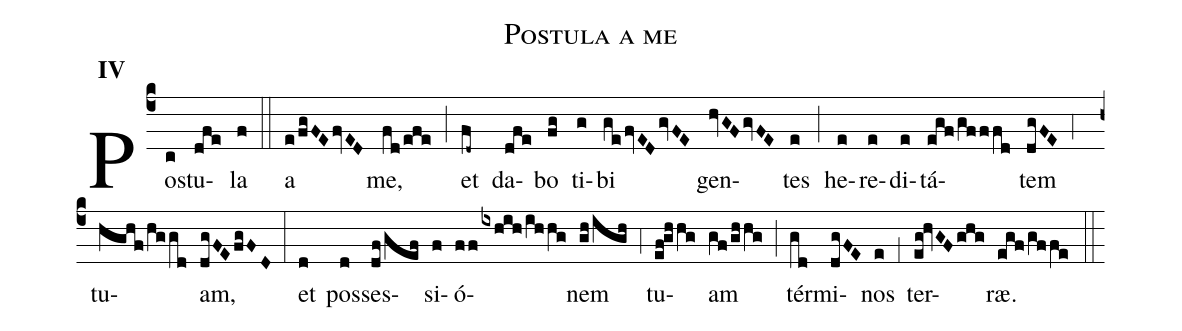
name:Postula a me;
mode:IV;
office-part:Offertoria;
%%
(c4) Po(c)stu(dfe)la(f) (::) a(e/fgFE/fvED) me,(fd/efe) (;) et(fd~) da(dfe)bo(fg) ti(g)bi(ge/fvED/gvFE) gen(hvGF/gvFE)tes(e) (;) he(e)re(e)di(e)tá(egf/gfffd)tem(dgFE) (,4) tu(hghf/hggd)am,(dgFE/fgFD) (:) et(d) pos(d)ses(df/gef)si(f)ó(ff/ixhih/ihhg)nem(gh/igh) (,4) tu(ef!ghhg)am(gf/ghhg) (;) tér(gd)mi(dgFE)nos(e) (,1) ter(eg!hvGF/ghg)ræ.(egf/gffe) (::)
